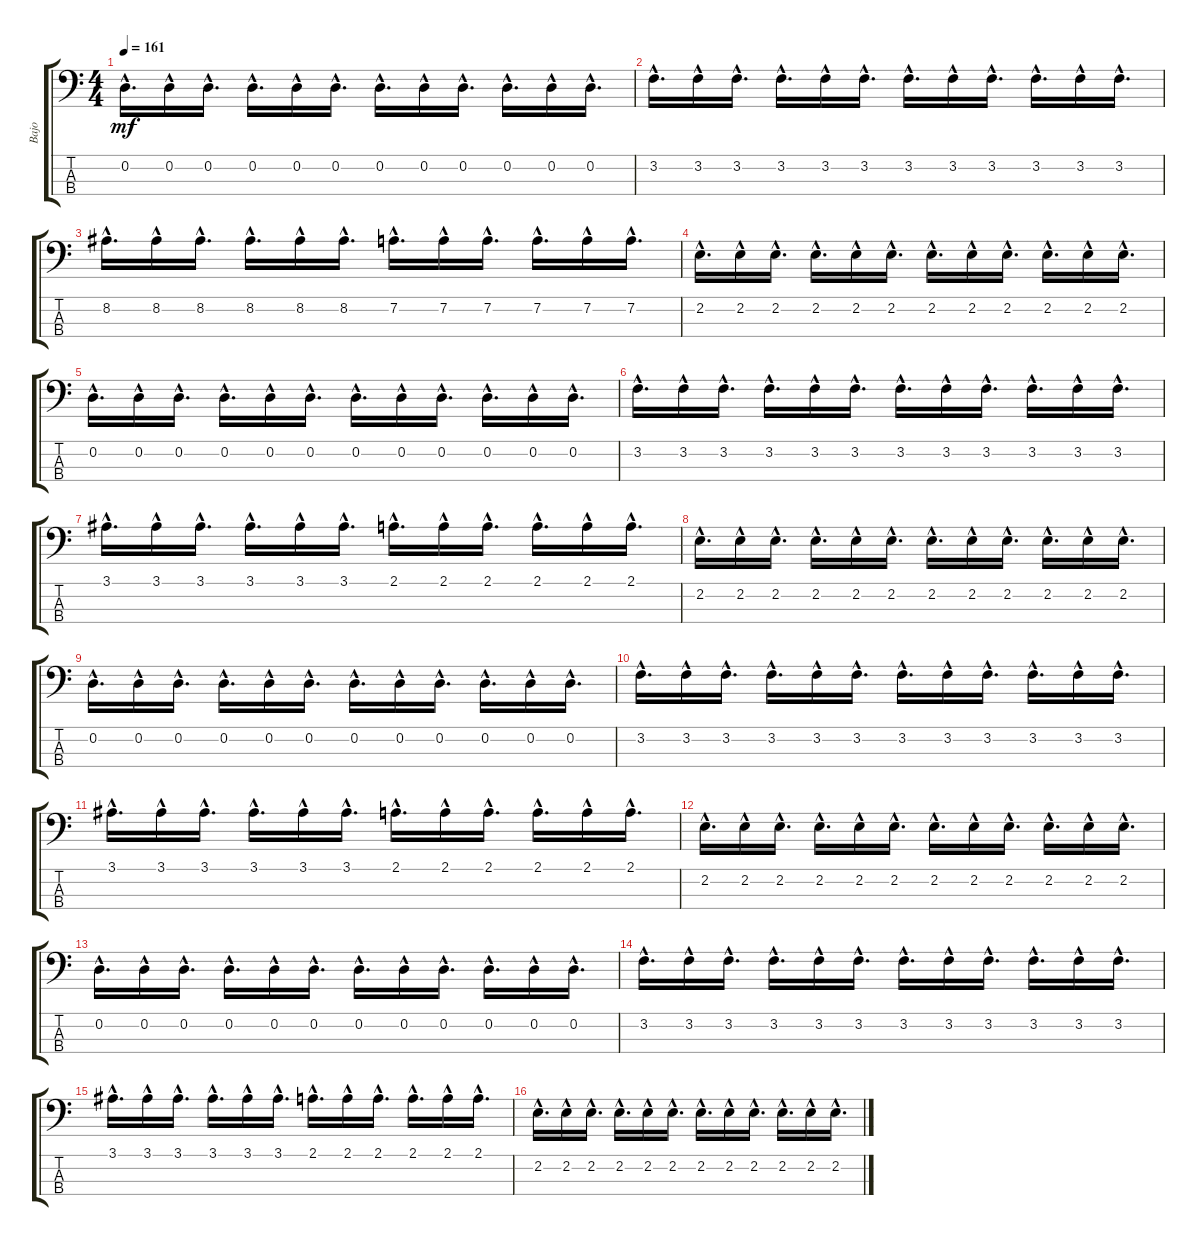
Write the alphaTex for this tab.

\track ("Bajo" "Bajo") {instrument electricbassfinger}
\staff {score tabs}
\tuning (G2 D2 A1 E1) {hide}
\ts (4 4)
\tempo 161
\clef f4
\ks c
0.2{hac}.16{d dy mf} 0.2{hac}.16 0.2{hac}.16{d} 0.2{hac}.16{d} 0.2{hac}.16 0.2{hac}.16{d} 0.2{hac}.16{d} 0.2{hac}.16 0.2{hac}.16{d} 0.2{hac}.16{d} 0.2{hac}.16 0.2{hac}.16{d} |
3.2{hac}.16{d} 3.2{hac}.16 3.2{hac}.16{d} 3.2{hac}.16{d} 3.2{hac}.16 3.2{hac}.16{d} 3.2{hac}.16{d} 3.2{hac}.16 3.2{hac}.16{d} 3.2{hac}.16{d} 3.2{hac}.16 3.2{hac}.16{d} |
8.2{hac}.16{d} 8.2{hac}.16 8.2{hac}.16{d} 8.2{hac}.16{d} 8.2{hac}.16 8.2{hac}.16{d} 7.2{hac}.16{d} 7.2{hac}.16 7.2{hac}.16{d} 7.2{hac}.16{d} 7.2{hac}.16 7.2{hac}.16{d} |
2.2{hac}.16{d} 2.2{hac}.16 2.2{hac}.16{d} 2.2{hac}.16{d} 2.2{hac}.16 2.2{hac}.16{d} 2.2{hac}.16{d} 2.2{hac}.16 2.2{hac}.16{d} 2.2{hac}.16{d} 2.2{hac}.16 2.2{hac}.16{d} |
0.2{hac}.16{d} 0.2{hac}.16 0.2{hac}.16{d} 0.2{hac}.16{d} 0.2{hac}.16 0.2{hac}.16{d} 0.2{hac}.16{d} 0.2{hac}.16 0.2{hac}.16{d} 0.2{hac}.16{d} 0.2{hac}.16 0.2{hac}.16{d} |
3.2{hac}.16{d} 3.2{hac}.16 3.2{hac}.16{d} 3.2{hac}.16{d} 3.2{hac}.16 3.2{hac}.16{d} 3.2{hac}.16{d} 3.2{hac}.16 3.2{hac}.16{d} 3.2{hac}.16{d} 3.2{hac}.16 3.2{hac}.16{d} |
3.1{hac}.16{d} 3.1{hac}.16 3.1{hac}.16{d} 3.1{hac}.16{d} 3.1{hac}.16 3.1{hac}.16{d} 2.1{hac}.16{d} 2.1{hac}.16 2.1{hac}.16{d} 2.1{hac}.16{d} 2.1{hac}.16 2.1{hac}.16{d} |
2.2{hac}.16{d} 2.2{hac}.16 2.2{hac}.16{d} 2.2{hac}.16{d} 2.2{hac}.16 2.2{hac}.16{d} 2.2{hac}.16{d} 2.2{hac}.16 2.2{hac}.16{d} 2.2{hac}.16{d} 2.2{hac}.16 2.2{hac}.16{d} |
0.2{hac}.16{d} 0.2{hac}.16 0.2{hac}.16{d} 0.2{hac}.16{d} 0.2{hac}.16 0.2{hac}.16{d} 0.2{hac}.16{d} 0.2{hac}.16 0.2{hac}.16{d} 0.2{hac}.16{d} 0.2{hac}.16 0.2{hac}.16{d} |
3.2{hac}.16{d} 3.2{hac}.16 3.2{hac}.16{d} 3.2{hac}.16{d} 3.2{hac}.16 3.2{hac}.16{d} 3.2{hac}.16{d} 3.2{hac}.16 3.2{hac}.16{d} 3.2{hac}.16{d} 3.2{hac}.16 3.2{hac}.16{d} |
3.1{hac}.16{d} 3.1{hac}.16 3.1{hac}.16{d} 3.1{hac}.16{d} 3.1{hac}.16 3.1{hac}.16{d} 2.1{hac}.16{d} 2.1{hac}.16 2.1{hac}.16{d} 2.1{hac}.16{d} 2.1{hac}.16 2.1{hac}.16{d} |
2.2{hac}.16{d} 2.2{hac}.16 2.2{hac}.16{d} 2.2{hac}.16{d} 2.2{hac}.16 2.2{hac}.16{d} 2.2{hac}.16{d} 2.2{hac}.16 2.2{hac}.16{d} 2.2{hac}.16{d} 2.2{hac}.16 2.2{hac}.16{d} |
0.2{hac}.16{d} 0.2{hac}.16 0.2{hac}.16{d} 0.2{hac}.16{d} 0.2{hac}.16 0.2{hac}.16{d} 0.2{hac}.16{d} 0.2{hac}.16 0.2{hac}.16{d} 0.2{hac}.16{d} 0.2{hac}.16 0.2{hac}.16{d} |
3.2{hac}.16{d} 3.2{hac}.16 3.2{hac}.16{d} 3.2{hac}.16{d} 3.2{hac}.16 3.2{hac}.16{d} 3.2{hac}.16{d} 3.2{hac}.16 3.2{hac}.16{d} 3.2{hac}.16{d} 3.2{hac}.16 3.2{hac}.16{d} |
3.1{hac}.16{d} 3.1{hac}.16 3.1{hac}.16{d} 3.1{hac}.16{d} 3.1{hac}.16 3.1{hac}.16{d} 2.1{hac}.16{d} 2.1{hac}.16 2.1{hac}.16{d} 2.1{hac}.16{d} 2.1{hac}.16 2.1{hac}.16{d} |
2.2{hac}.16{d} 2.2{hac}.16 2.2{hac}.16{d} 2.2{hac}.16{d} 2.2{hac}.16 2.2{hac}.16{d} 2.2{hac}.16{d} 2.2{hac}.16 2.2{hac}.16{d} 2.2{hac}.16{d} 2.2{hac}.16 2.2{hac}.16{d}
